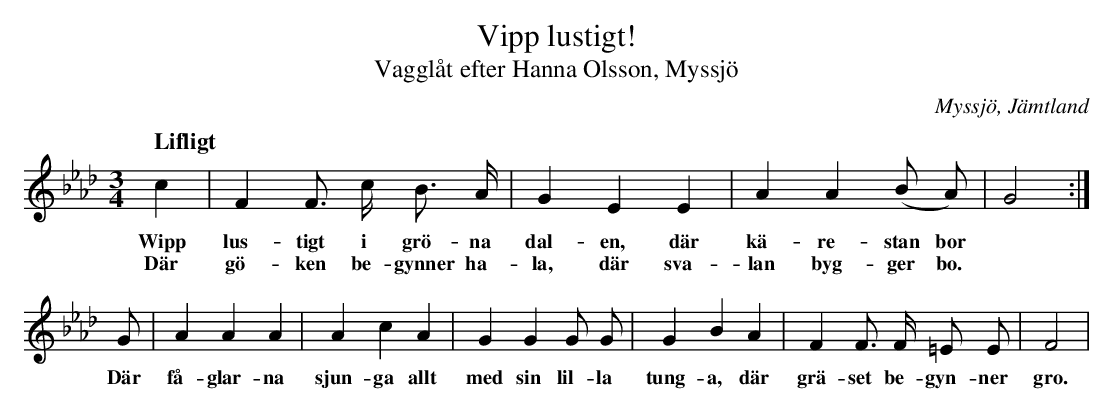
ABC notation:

X:1
T:Vipp lustigt!
T:Vagglåt efter Hanna Olsson, Myssjö
O:Myssjö, Jämtland
M:3/4
L:1/8
Q:"Lifligt"
K:Fm
c2 | F2 F> c B> A | G2 E2 E2 | A2 A2 (B A) | G4 :|
w: Wipp lus-tigt i grö-na dal-en, där kä-re-stan bor
w: Där gö-ken be-gynner ha-la, där sva-lan byg-ger bo.
G | A2 A2 A2 | A2 c2 A2 | G2 G2 G G | G2 B2 A2 | F2 F> F =E E | F4 |
w: Där få-glar-na sjun-ga allt med sin lil-la tung-a, där grä-set be-gyn-ner gro.
